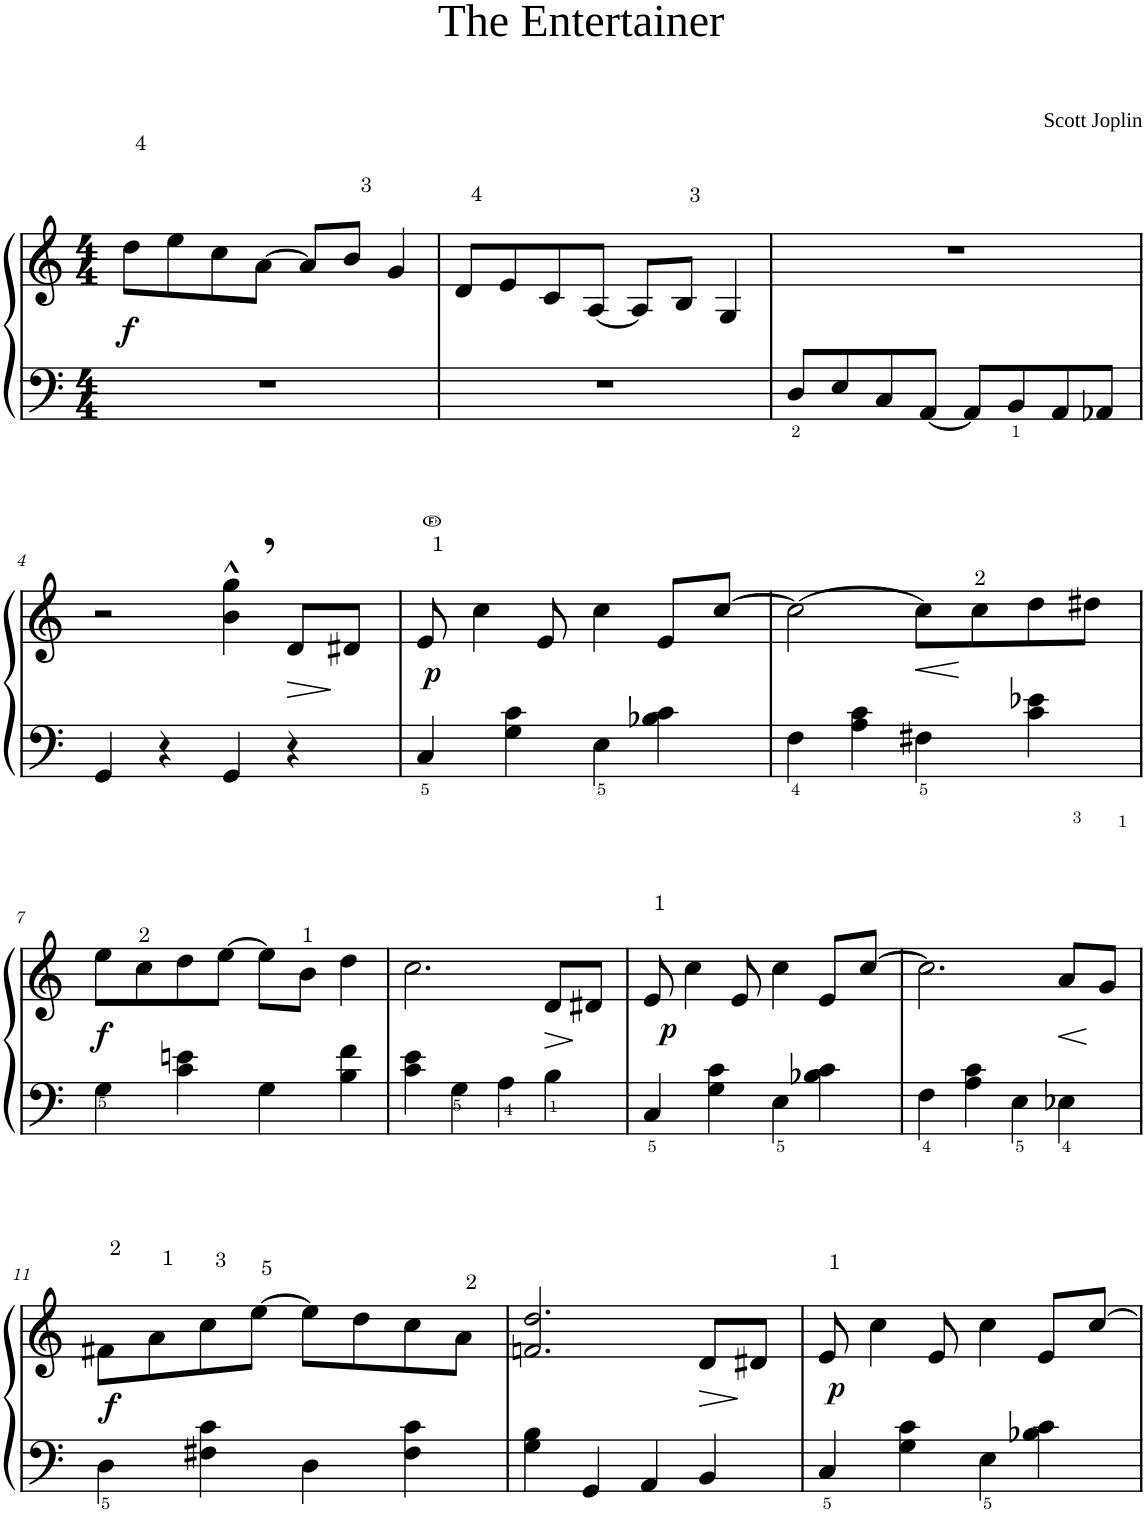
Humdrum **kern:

**kern	**kern	**dynam
*part1	*part1	*part1
*staff2	*staff1	*staff1/2
*I"Piano	*	*
*I'Pno	*	*
*clefF4	*clefG2	*
*k[]	*k[]	*
*M4/4	*M4/4	*
=1	=1	=1
!	!	!LO:DY:b
1r	8dd\L	f
.	8ee\	.
.	8cc\	.
.	[8a\J	.
.	8a/L]	.
.	8b/J	.
.	4g/	.
=2	=2	=2
1r	8d/L	.
.	8e/	.
.	8c/	.
.	[8A/J	.
.	8A/L]	.
.	8B/J	.
.	4G/	.
=3	=3	=3
8D/L	1r	.
8E/	.	.
8C/	.	.
[8AA/J	.	.
8AA/L]	.	.
8BB/	.	.
8AA/	.	.
8AA-X/J	.	.
!!LO:LB:g=z
=4	=4	=4
4GG/	2r	.
4r	.	.
4GG/	4b\^^, 4gg\^^,	.
!	!	!LO:HP:b
4r	8d/L	>
.	8d#X/J	]
=5	=5	=5
!	!	!LO:DY:b
4C/	8e/	p
.	4cc\	.
4G\ 4c\	.	.
.	8e/	.
4E\	4cc\	.
4B-X\ 4c\	8e/L	.
.	[8cc/J	.
=6	=6	=6
4F\	2cc\_	.
4A\ 4c\	.	.
!	!	!LO:HP:b
4F#X\	8cc\L]	<
.	8cc\	[
4c\ 4e-X\	8dd\	.
.	8dd#X\J	.
!!LO:LB:g=z
=7	=7	=7
!	!	!LO:DY:b
4G\	8ee\L	f
.	8cc\	.
4c\ 4en\	8dd\	.
.	[8ee\J	.
4G\	8ee\L]	.
.	8b\J	.
4B\ 4f\	4dd\	.
=8	=8	=8
4c\ 4e\	2.cc\	.
4G\	.	.
4A\	.	.
!	!	!LO:HP:b
4B\	8d/L	>
.	8d#X/J	]
=9	=9	=9
!	!	!LO:DY:b
4C/	8e/	p
.	4cc\	.
4G\ 4c\	.	.
.	8e/	.
4E\	4cc\	.
4B-X\ 4c\	8e/L	.
.	[8cc/J	.
=10	=10	=10
4F\	2.cc\]	.
4A\ 4c\	.	.
4E\	.	.
!	!	!LO:HP:b
4E-X\	8a/L	<
.	8g/J	[
!!LO:LB:g=z
=11	=11	=11
!	!	!LO:DY:b
4D\	8f#X\L	f
.	8a\	.
4F#X\ 4c\	8cc\	.
.	[8ee\J	.
4D\	8ee\L]	.
.	8dd\	.
4F#\ 4c\	8cc\	.
.	8a\J	.
=12	=12	=12
4G\ 4B\	2.fn/ 2.dd/	.
4GG/	.	.
4AA/	.	.
!	!	!LO:HP:b
4BB/	8d/L	>
.	8d#X/J	]
=13	=13	=13
!	!	!LO:DY:b
4C/	8e/	p
.	4cc\	.
4G\ 4c\	.	.
.	8e/	.
4E\	4cc\	.
4B-X\ 4c\	8e/L	.
.	[8cc/J	.
=	=	=
*-	*-	*-
